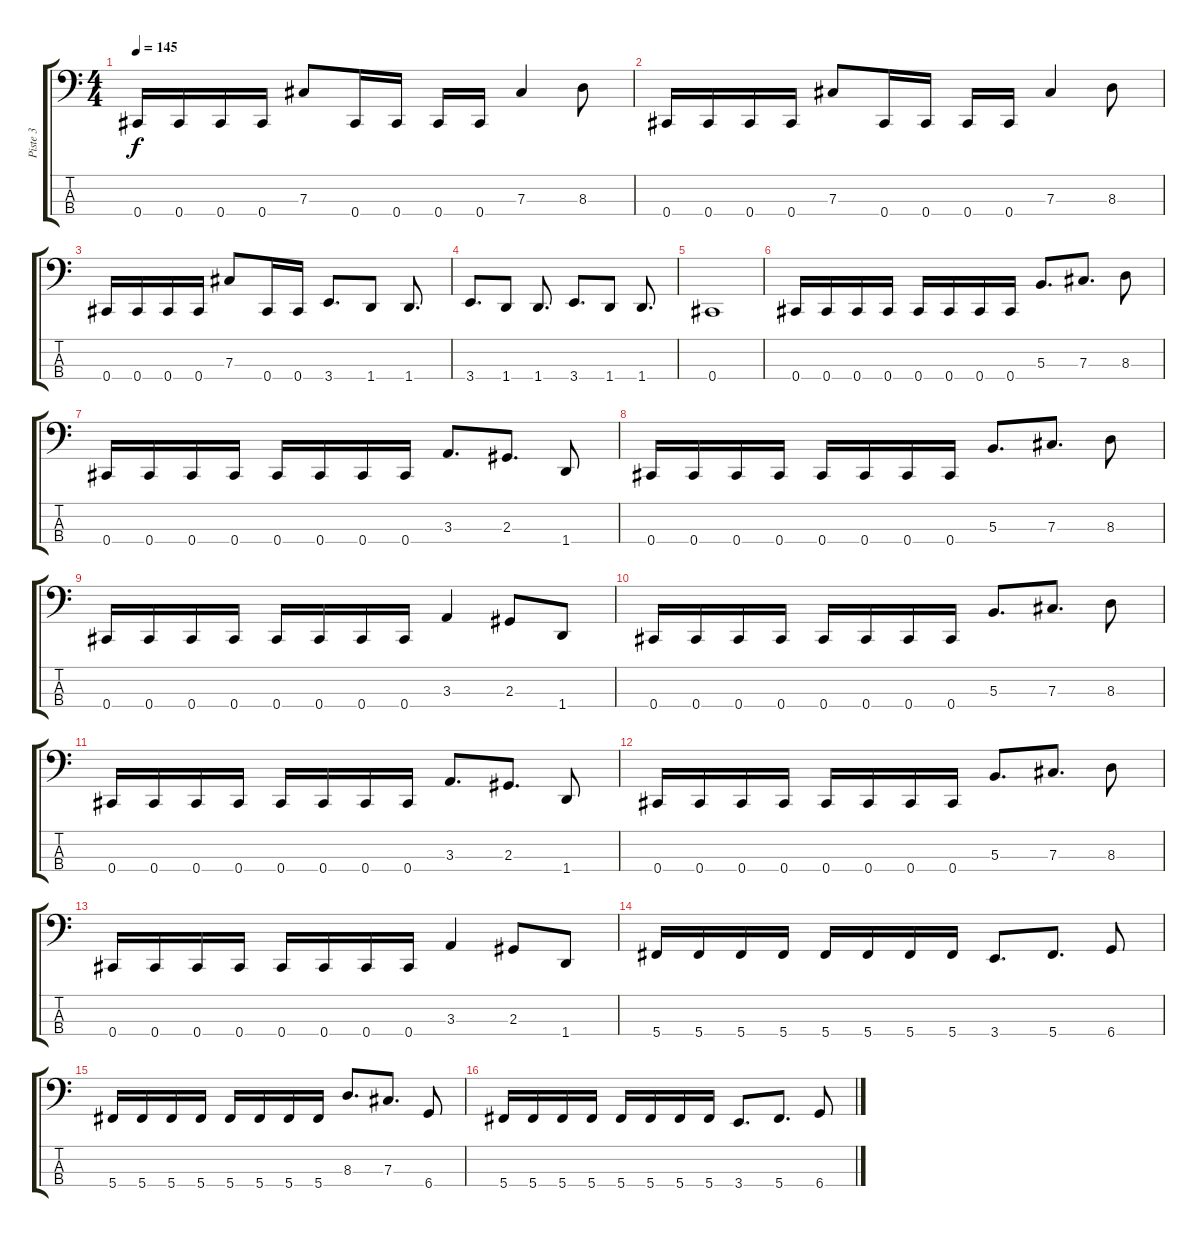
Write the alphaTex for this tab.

\track ("Piste 3" "Piste 3") {instrument electricbasspick}
\staff {score tabs}
\tuning (E2 B1 Gb1 Db1) {hide}
\ts (4 4)
\tempo 145
\clef f4
\ks c
0.4.16{dy f} 0.4.16 0.4.16 0.4.16 7.3.8 0.4.16 0.4.16 0.4.16 0.4.16 7.3.4 8.3.8 |
0.4.16 0.4.16 0.4.16 0.4.16 7.3.8 0.4.16 0.4.16 0.4.16 0.4.16 7.3.4 8.3.8 |
0.4.16 0.4.16 0.4.16 0.4.16 7.3.8 0.4.16 0.4.16 3.4.8{d} 1.4.8 1.4.8{d} |
3.4.8{d} 1.4.8 1.4.8{d} 3.4.8{d} 1.4.8 1.4.8{d} |
0.4.1 |
0.4.16 0.4.16 0.4.16 0.4.16 0.4.16 0.4.16 0.4.16 0.4.16 5.3.8{d} 7.3.8{d} 8.3.8 |
0.4.16 0.4.16 0.4.16 0.4.16 0.4.16 0.4.16 0.4.16 0.4.16 3.3.8{d} 2.3.8{d} 1.4.8 |
0.4.16 0.4.16 0.4.16 0.4.16 0.4.16 0.4.16 0.4.16 0.4.16 5.3.8{d} 7.3.8{d} 8.3.8 |
0.4.16 0.4.16 0.4.16 0.4.16 0.4.16 0.4.16 0.4.16 0.4.16 3.3.4 2.3.8 1.4.8 |
0.4.16 0.4.16 0.4.16 0.4.16 0.4.16 0.4.16 0.4.16 0.4.16 5.3.8{d} 7.3.8{d} 8.3.8 |
0.4.16 0.4.16 0.4.16 0.4.16 0.4.16 0.4.16 0.4.16 0.4.16 3.3.8{d} 2.3.8{d} 1.4.8 |
0.4.16 0.4.16 0.4.16 0.4.16 0.4.16 0.4.16 0.4.16 0.4.16 5.3.8{d} 7.3.8{d} 8.3.8 |
0.4.16 0.4.16 0.4.16 0.4.16 0.4.16 0.4.16 0.4.16 0.4.16 3.3.4 2.3.8 1.4.8 |
5.4.16 5.4.16 5.4.16 5.4.16 5.4.16 5.4.16 5.4.16 5.4.16 3.4.8{d} 5.4.8{d} 6.4.8 |
5.4.16 5.4.16 5.4.16 5.4.16 5.4.16 5.4.16 5.4.16 5.4.16 8.3.8{d} 7.3.8{d} 6.4.8 |
5.4.16 5.4.16 5.4.16 5.4.16 5.4.16 5.4.16 5.4.16 5.4.16 3.4.8{d} 5.4.8{d} 6.4.8
